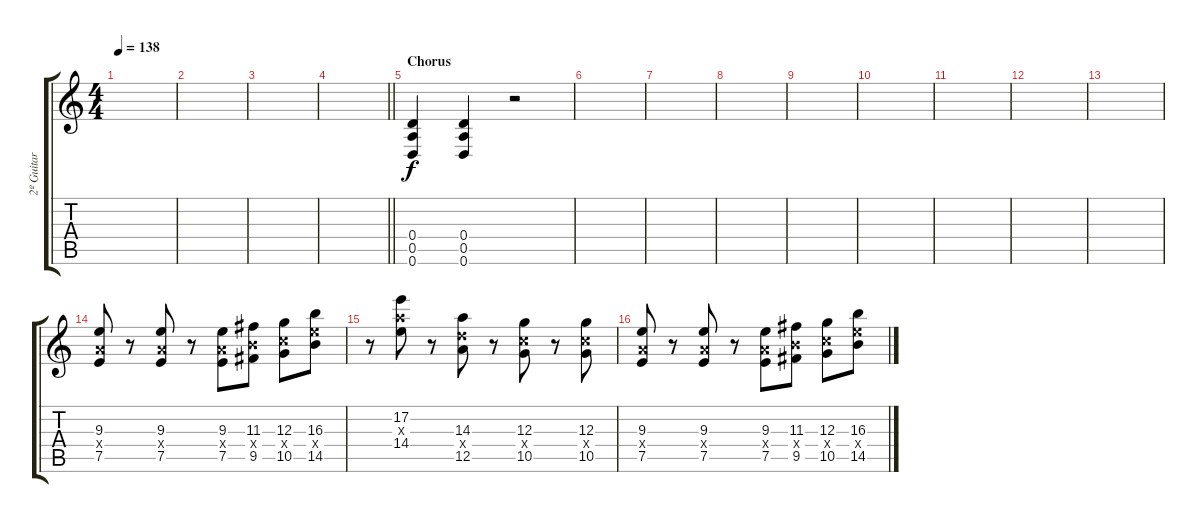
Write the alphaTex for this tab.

\track ("2º Guitar" "2º Guitar") {instrument distortionguitar}
\staff {score tabs}
\tuning (E4 B3 G3 D3 A2 D2) {hide}
\ts (4 4)
\tempo 138
\clef g2
\ks c
|
|
|
\barLineRight lightlight
|
\section ("" "Chorus")
(0.4 0.5 0.6).4 (0.4 0.5 0.6).4 r.2 |
|
|
|
|
|
|
|
|
(9.3 7.4{x} 7.5).8 r.8 (9.3 7.4{x} 7.5).8 r.8 (9.3 7.4{x} 7.5).8 (11.3 9.4{x} 9.5).8 (12.3 10.4{x} 10.5).8 (16.3 14.4{x} 14.5).8 |
r.8 (17.2 14.3{x} 14.4).8 r.8 (14.3 12.4{x} 12.5).8 r.8 (12.3 10.4{x} 10.5).8 r.8 (12.3 10.4{x} 10.5).8 |
(9.3 7.4{x} 7.5).8 r.8 (9.3 7.4{x} 7.5).8 r.8 (9.3 7.4{x} 7.5).8 (11.3 9.4{x} 9.5).8 (12.3 10.4{x} 10.5).8 (16.3 14.4{x} 14.5).8
